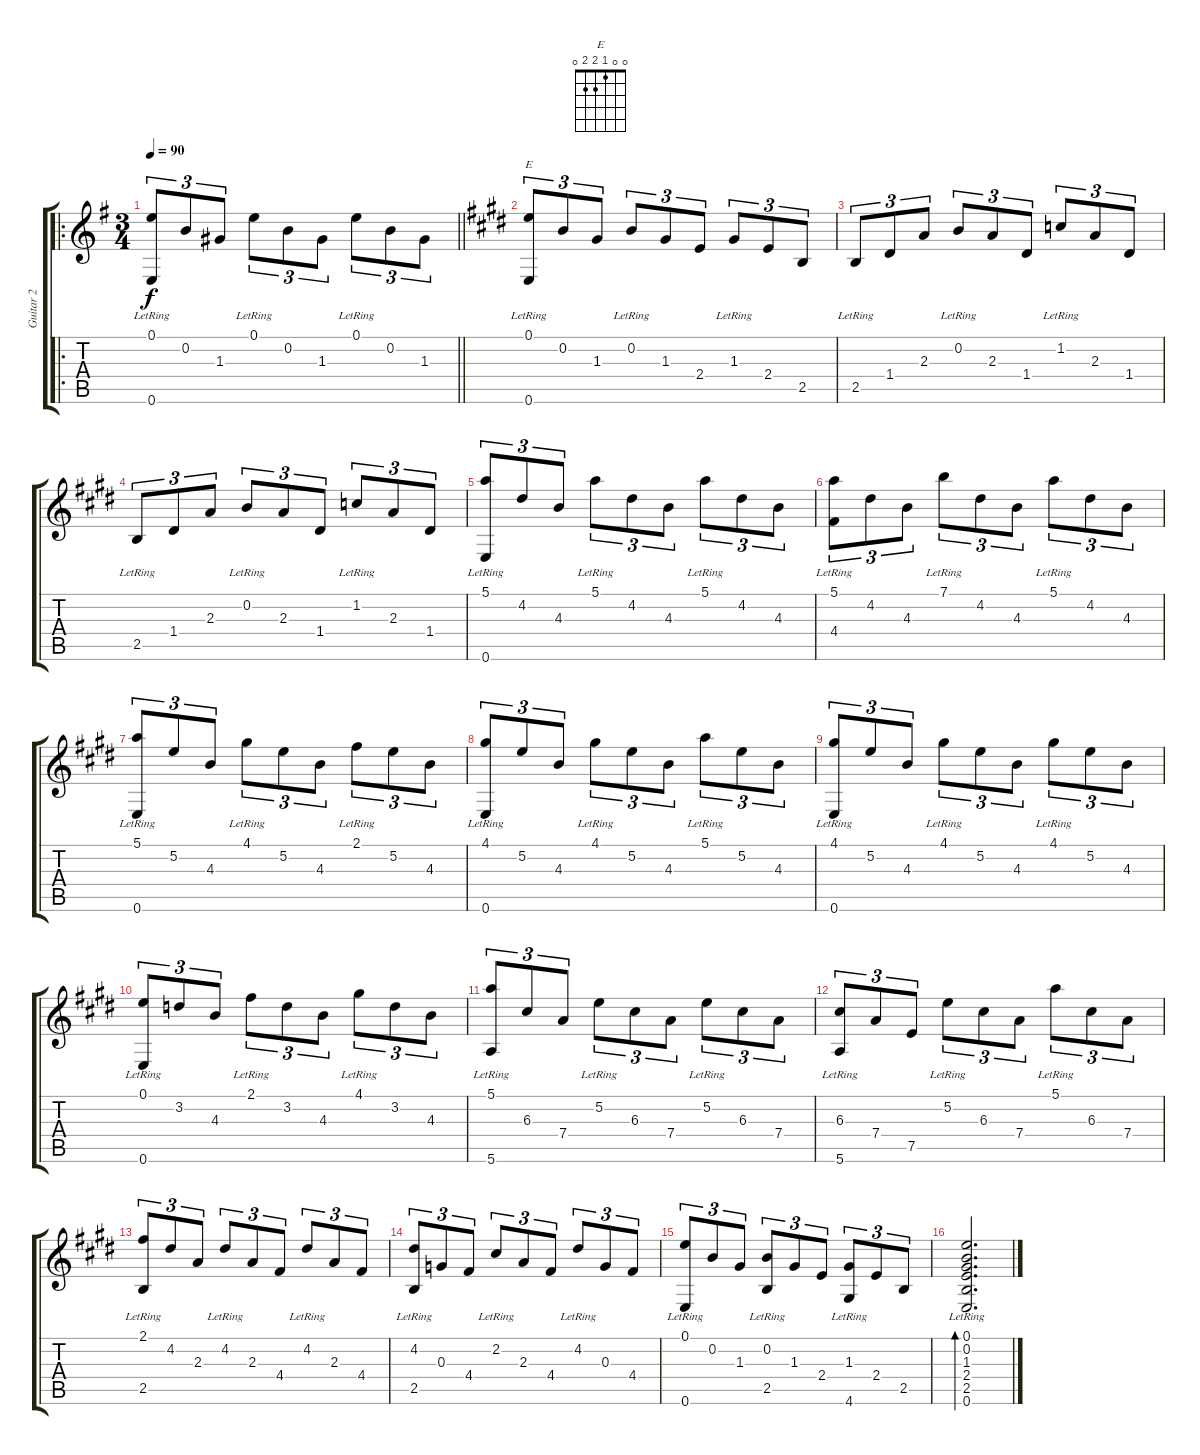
\track ("Guitar 2" "Guitar 2") {instrument acousticguitarsteel}
\staff {score tabs}
\tuning (E4 B3 G3 D3 A2 E2) {hide}
\chord ("E" 0 0 1 2 2 0)
\ro
\ts (3 4)
\tempo 90
\clef g2
\barLineRight lightlight
\ks g
(0.1{lr} 0.6{lr}).8{tu (3 2) dy f} 0.2.8{tu (3 2)} 1.3.8{tu (3 2)} 0.1{lr}.8{tu (3 2)} 0.2.8{tu (3 2)} 1.3.8{tu (3 2)} 0.1{lr}.8{tu (3 2)} 0.2.8{tu (3 2)} 1.3.8{tu (3 2)} |
\ks e
(0.1{lr} 0.6{lr}).8{tu (3 2) ch "E"} 0.2.8{tu (3 2)} 1.3.8{tu (3 2)} 0.2{lr}.8{tu (3 2)} 1.3.8{tu (3 2)} 2.4.8{tu (3 2)} 1.3{lr}.8{tu (3 2)} 2.4.8{tu (3 2)} 2.5.8{tu (3 2)} |
2.5{lr}.8{tu (3 2)} 1.4.8{tu (3 2)} 2.3.8{tu (3 2)} 0.2{lr}.8{tu (3 2)} 2.3.8{tu (3 2)} 1.4.8{tu (3 2)} 1.2{lr}.8{tu (3 2)} 2.3.8{tu (3 2)} 1.4.8{tu (3 2)} |
2.5{lr}.8{tu (3 2)} 1.4.8{tu (3 2)} 2.3.8{tu (3 2)} 0.2{lr}.8{tu (3 2)} 2.3.8{tu (3 2)} 1.4.8{tu (3 2)} 1.2{lr}.8{tu (3 2)} 2.3.8{tu (3 2)} 1.4.8{tu (3 2)} |
(5.1{lr} 0.6{lr}).8{tu (3 2)} 4.2.8{tu (3 2)} 4.3.8{tu (3 2)} 5.1{lr}.8{tu (3 2)} 4.2.8{tu (3 2)} 4.3.8{tu (3 2)} 5.1{lr}.8{tu (3 2)} 4.2.8{tu (3 2)} 4.3.8{tu (3 2)} |
(5.1{lr} 4.4{lr}).8{tu (3 2)} 4.2.8{tu (3 2)} 4.3.8{tu (3 2)} 7.1{lr}.8{tu (3 2)} 4.2.8{tu (3 2)} 4.3.8{tu (3 2)} 5.1{lr}.8{tu (3 2)} 4.2.8{tu (3 2)} 4.3.8{tu (3 2)} |
(5.1{lr} 0.6{lr}).8{tu (3 2)} 5.2.8{tu (3 2)} 4.3.8{tu (3 2)} 4.1{lr}.8{tu (3 2)} 5.2.8{tu (3 2)} 4.3.8{tu (3 2)} 2.1{lr}.8{tu (3 2)} 5.2.8{tu (3 2)} 4.3.8{tu (3 2)} |
(4.1{lr} 0.6{lr}).8{tu (3 2)} 5.2.8{tu (3 2)} 4.3.8{tu (3 2)} 4.1{lr}.8{tu (3 2)} 5.2.8{tu (3 2)} 4.3.8{tu (3 2)} 5.1{lr}.8{tu (3 2)} 5.2.8{tu (3 2)} 4.3.8{tu (3 2)} |
(4.1{lr} 0.6{lr}).8{tu (3 2)} 5.2.8{tu (3 2)} 4.3.8{tu (3 2)} 4.1{lr}.8{tu (3 2)} 5.2.8{tu (3 2)} 4.3.8{tu (3 2)} 4.1{lr}.8{tu (3 2)} 5.2.8{tu (3 2)} 4.3.8{tu (3 2)} |
(0.1{lr} 0.6{lr}).8{tu (3 2)} 3.2.8{tu (3 2)} 4.3.8{tu (3 2)} 2.1{lr}.8{tu (3 2)} 3.2.8{tu (3 2)} 4.3.8{tu (3 2)} 4.1{lr}.8{tu (3 2)} 3.2.8{tu (3 2)} 4.3.8{tu (3 2)} |
(5.1{lr} 5.6{lr}).8{tu (3 2)} 6.3.8{tu (3 2)} 7.4.8{tu (3 2)} 5.2{lr}.8{tu (3 2)} 6.3.8{tu (3 2)} 7.4.8{tu (3 2)} 5.2{lr}.8{tu (3 2)} 6.3.8{tu (3 2)} 7.4.8{tu (3 2)} |
(6.3{lr} 5.6{lr}).8{tu (3 2)} 7.4.8{tu (3 2)} 7.5.8{tu (3 2)} 5.2{lr}.8{tu (3 2)} 6.3.8{tu (3 2)} 7.4.8{tu (3 2)} 5.1{lr}.8{tu (3 2)} 6.3.8{tu (3 2)} 7.4.8{tu (3 2)} |
(2.1{lr} 2.5{lr}).8{tu (3 2)} 4.2.8{tu (3 2)} 2.3.8{tu (3 2)} 4.2{lr}.8{tu (3 2)} 2.3.8{tu (3 2)} 4.4.8{tu (3 2)} 4.2{lr}.8{tu (3 2)} 2.3.8{tu (3 2)} 4.4.8{tu (3 2)} |
(4.2{lr} 2.5{lr}).8{tu (3 2)} 0.3.8{tu (3 2)} 4.4.8{tu (3 2)} 2.2{lr}.8{tu (3 2)} 2.3.8{tu (3 2)} 4.4.8{tu (3 2)} 4.2{lr}.8{tu (3 2)} 0.3.8{tu (3 2)} 4.4.8{tu (3 2)} |
(0.1{lr} 0.6{lr}).8{tu (3 2)} 0.2.8{tu (3 2)} 1.3.8{tu (3 2)} (0.2{lr} 2.5{lr}).8{tu (3 2)} 1.3.8{tu (3 2)} 2.4.8{tu (3 2)} (1.3{lr} 4.6{lr}).8{tu (3 2)} 2.4.8{tu (3 2)} 2.5.8{tu (3 2)} |
(0.1{lr} 0.2 1.3 2.4 2.5 0.6).2{d bd 120}
